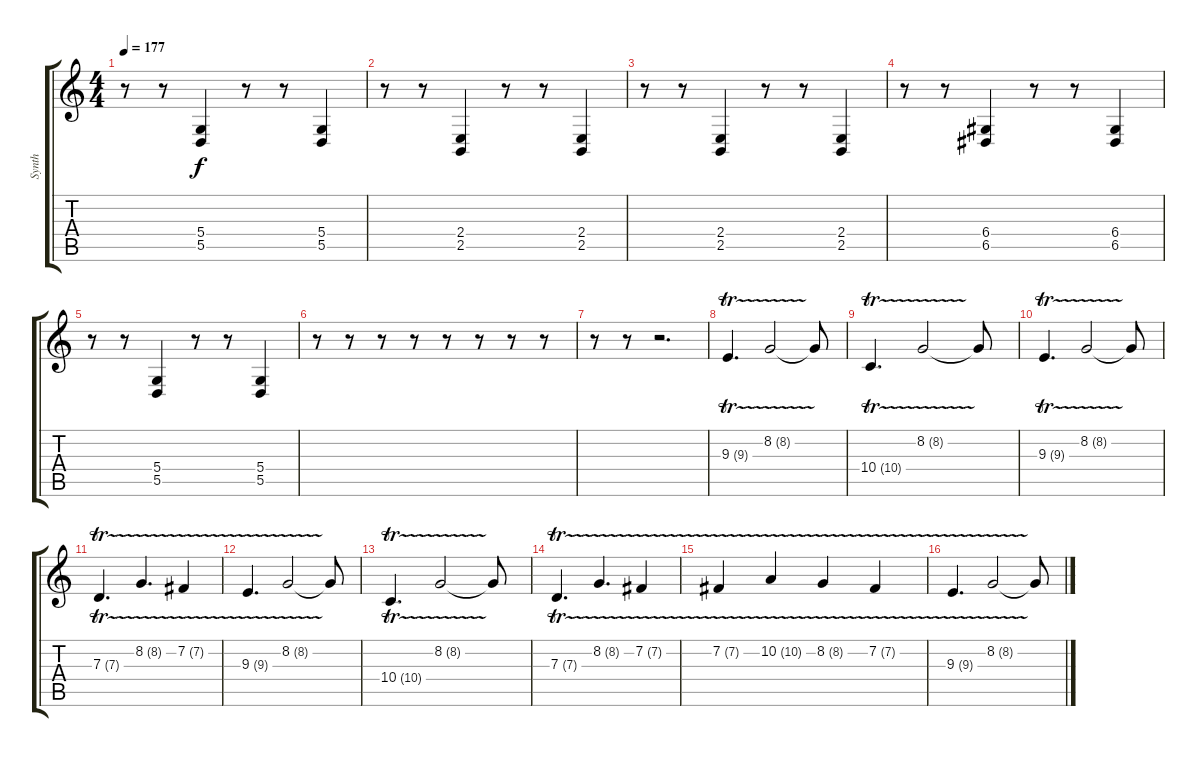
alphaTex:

\track ("Synth" "Synth") {instrument violin}
\staff {score tabs}
\tuning (E4 B3 G3 D3 A2 E2) {hide}
\ts (4 4)
\tempo 177
\clef g2
\ks c
r.8{dy f} r.8 (5.4 5.5).4 r.8 r.8 (5.4 5.5).4 |
r.8 r.8 (2.4 2.5).4 r.8 r.8 (2.4 2.5).4 |
r.8 r.8 (2.4 2.5).4 r.8 r.8 (2.4 2.5).4 |
r.8 r.8 (6.4 6.5).4 r.8 r.8 (6.4 6.5).4 |
r.8 r.8 (5.4 5.5).4 r.8 r.8 (5.4 5.5).4 |
r.8 r.8 r.8 r.8 r.8 r.8 r.8 r.8 |
r.8 r.8 r.2{d} |
9.3{tr (9 16)}.4{d} 8.2{tr (8 16)}.2 8.2{t}.8 |
10.4{tr (10 16)}.4{d} 8.2{tr (8 16)}.2 8.2{t}.8 |
9.3{tr (9 16)}.4{d} 8.2{tr (8 16)}.2 8.2{t}.8 |
7.3{tr (7 16)}.4{d} 8.2{tr (8 16)}.4{d} 7.2{tr (7 16)}.4 |
9.3{tr (9 16)}.4{d} 8.2{tr (8 16)}.2 8.2{t}.8 |
10.4{tr (10 16)}.4{d} 8.2{tr (8 16)}.2 8.2{t}.8 |
7.3{tr (7 16)}.4{d} 8.2{tr (8 16)}.4{d} 7.2{tr (7 16)}.4 |
7.2{tr (7 16)}.4 10.2{tr (10 16)}.4 8.2{tr (8 16)}.4 7.2{tr (7 16)}.4 |
9.3{tr (9 16)}.4{d} 8.2{tr (8 16)}.2 8.2{t}.8
